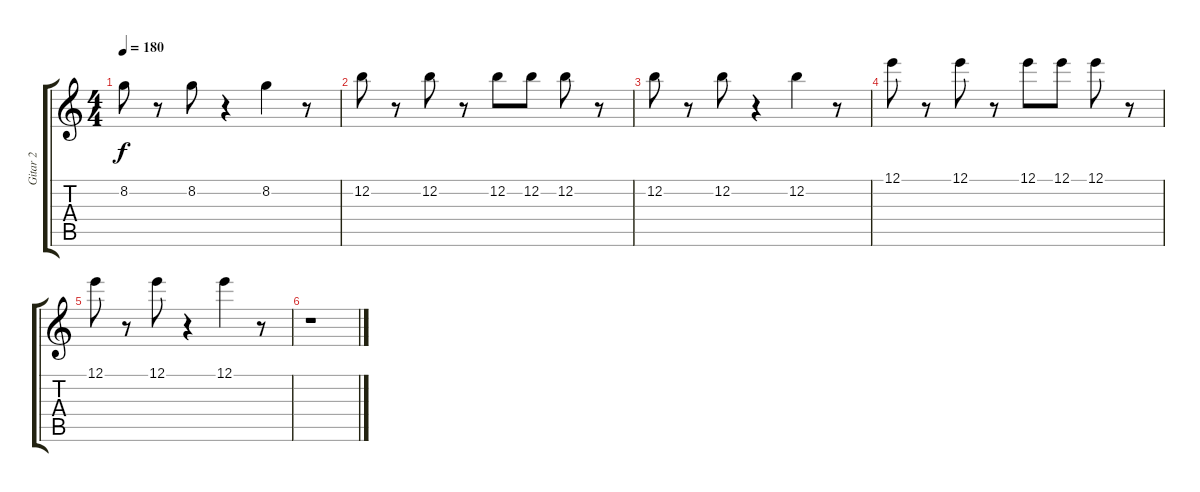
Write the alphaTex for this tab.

\track ("Gitar 2" "Gitar 2") {instrument overdrivenguitar}
\staff {score tabs}
\tuning (E4 B3 G3 D3 A2 E2) {hide}
\ts (4 4)
\tempo 180
\clef g2
\ks c
8.2.8{dy f} r.8 8.2.8 r.4 8.2.4 r.8 |
12.2.8 r.8 12.2.8 r.8 12.2.8 12.2.8 12.2.8 r.8 |
12.2.8 r.8 12.2.8 r.4 12.2.4 r.8 |
12.1.8 r.8 12.1.8 r.8 12.1.8 12.1.8 12.1.8 r.8 |
12.1.8 r.8 12.1.8 r.4 12.1.4 r.8 |
r.1
